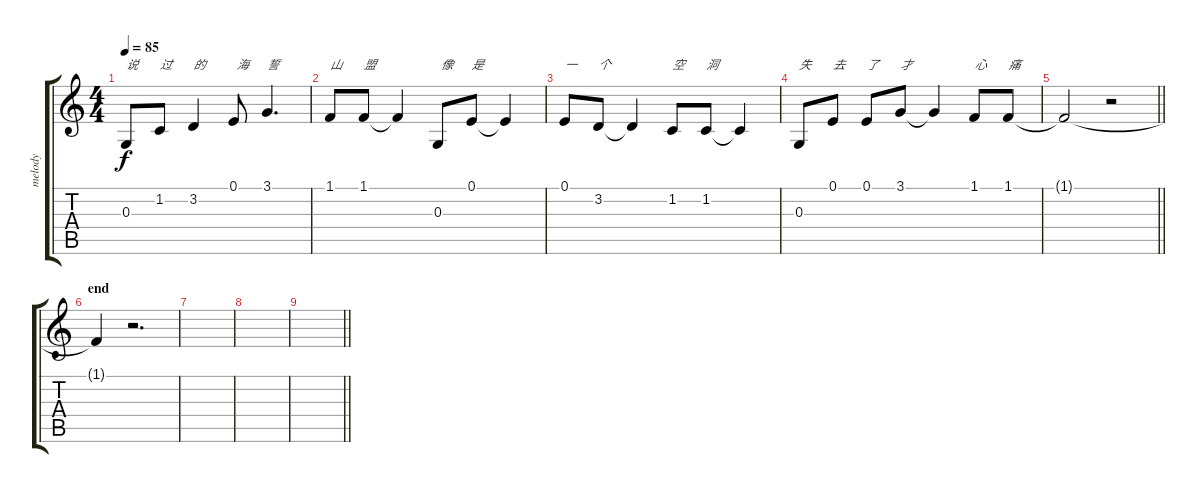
\track ("melody" "melody") {instrument violin}
\staff {score tabs}
\tuning (E4 B3 G3 D3 A2 E2) {hide}
\ts (4 4)
\tempo 85
\clef g2
\ks c
0.3.8{txt "说" dy f} 1.2.8{txt "过"} 3.2.4{txt "的 "} 0.1.8{txt " 海 "} 3.1.4{d txt "誓"} |
1.1.8{txt "山"} 1.1.8{txt "盟 "} 1.1{t}.4 0.3.8{txt " 像"} 0.1.8{txt "是"} 0.1{t}.4 |
0.1.8{txt "一"} 3.2.8{txt "个"} 3.2{t}.4 1.2.8{txt "空"} 1.2.8{txt "洞"} 1.2{t}.4 |
0.3.8{txt "失"} 0.1.8{txt "去"} 0.1.8{txt "了"} 3.1.8{txt "才"} 3.1{t}.4 1.1.8{txt "心"} 1.1.8{txt "痛"} |
\barLineRight lightlight
1.1{t}.2 r.2 |
\section ("" "end")
1.1{t}.4 r.2{d} |
|
|
\barLineRight lightlight
